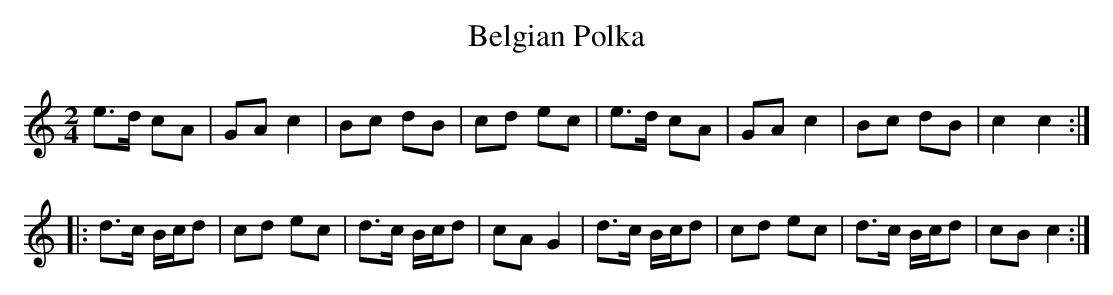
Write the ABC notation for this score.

X:1
T:Belgian Polka
M:2/4
L:1/8
K:C
e>d cA | GA c2 | Bc dB | cd ec |\
e>d cA | GA c2 | Bc dB | c2 c2 :|
|:\
d>c B/2c/2d | cd ec | d>c B/2c/2d | cA G2 |\
d>c B/2c/2d | cd ec | d>c B/2c/2d | cB c2 :|
